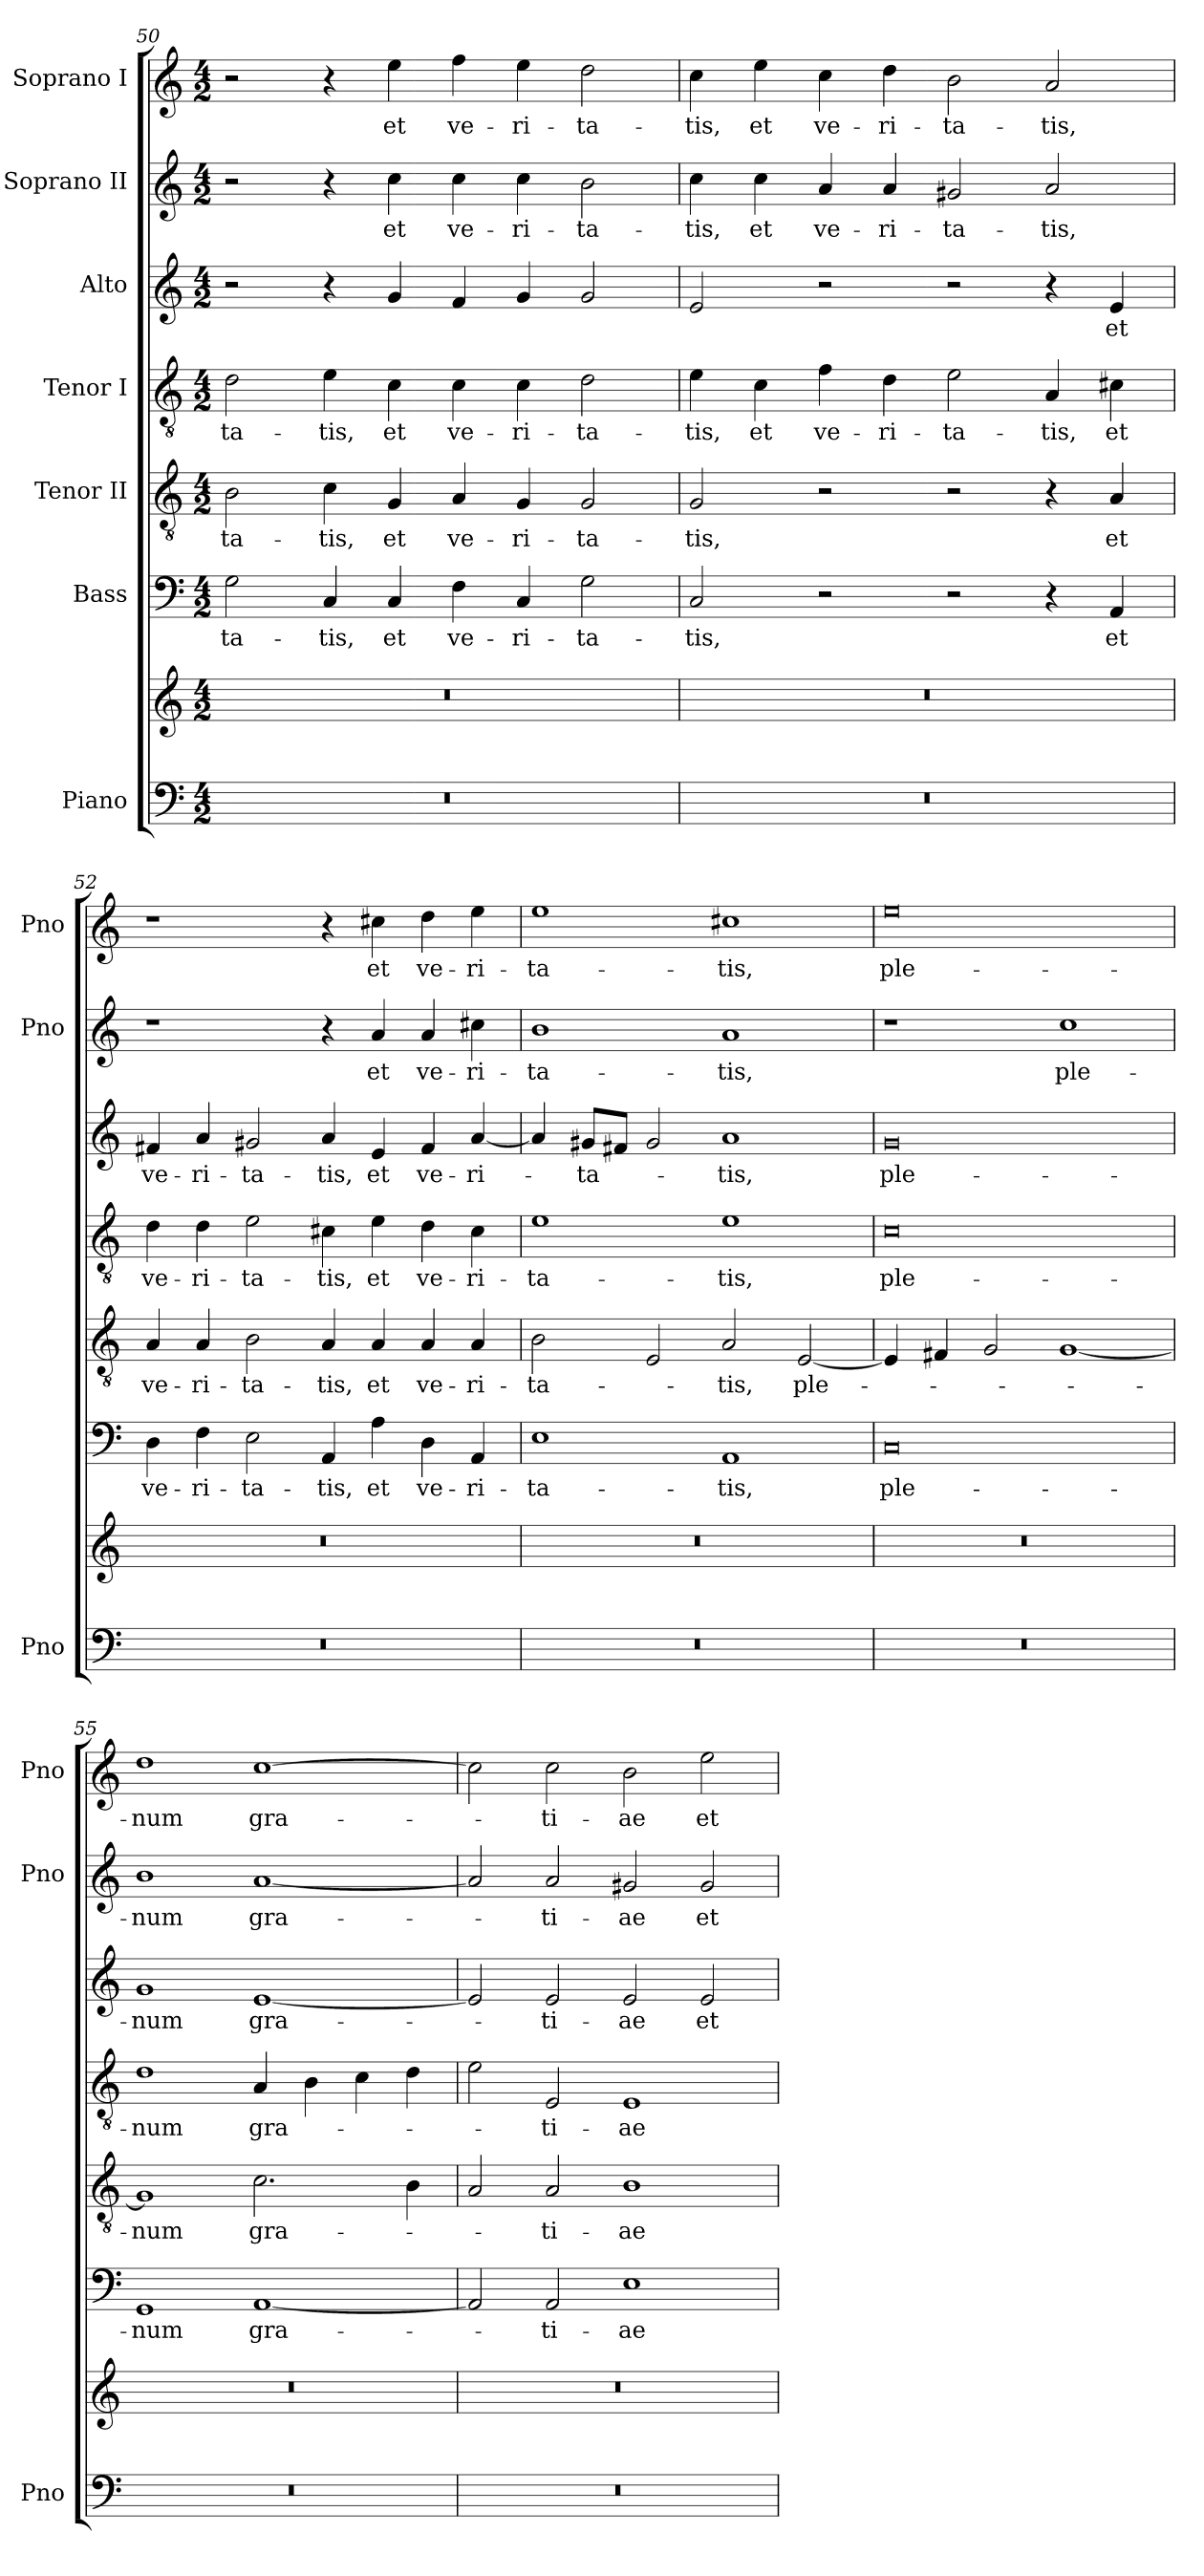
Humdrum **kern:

**kern	**kern	**kern	**text	**kern	**text	**kern	**text	**kern	**text	**kern	**text	**kern	**text
*part7	*part7	*part6	*part6	*part5	*part5	*part4	*part4	*part3	*part3	*part2	*part2	*part1	*part1
*staff8	*staff7	*staff6	*staff6	*staff5	*staff5	*staff4	*staff4	*staff3	*staff3	*staff2	*staff2	*staff1	*staff1
*I"Piano	*	*I"Bass	*	*I"Tenor II	*	*I"Tenor I	*	*I"Alto	*	*I"Soprano II	*	*I"Soprano I	*
*I'Pno	*	*	*	*	*	*	*	*	*	*I'Pno	*	*I'Pno	*
*clefF4	*clefG2	*clefF4	*	*clefGv2	*	*clefGv2	*	*clefG2	*	*clefG2	*	*clefG2	*
*k[]	*k[]	*k[]	*	*k[]	*	*k[]	*	*k[]	*	*k[]	*	*k[]	*
*C:	*C:	*C:	*	*C:	*	*C:	*	*C:	*	*C:	*	*C:	*
*M4/2	*M4/2	*M4/2	*	*M4/2	*	*M4/2	*	*M4/2	*	*M4/2	*	*M4/2	*
=50	=50	=50	=50	=50	=50	=50	=50	=50	=50	=50	=50	=50	=50
0r	0r	2G\	-ta-	2B\	-ta-	2d\	-ta-	2r	.	2r	.	2r	.
.	.	4C/	-tis,	4c\	-tis,	4e\	-tis,	4r	.	4r	.	4r	.
.	.	4C/	et	4G/	et	4c\	et	4g/	.	4cc\	et	4ee\	et
.	.	4F\	ve-	4A/	ve-	4c\	ve-	4f/	.	4cc\	ve-	4ff\	ve-
.	.	4C/	-ri-	4G/	-ri-	4c\	-ri-	4g/	.	4cc\	-ri-	4ee\	-ri-
.	.	2G\	-ta-	2G/	-ta-	2d\	-ta-	2g/	.	2b\	-ta-	2dd\	-ta-
=51	=51	=51	=51	=51	=51	=51	=51	=51	=51	=51	=51	=51	=51
0r	0r	2C/	-tis,	2G/	-tis,	4e\	-tis,	2e/	.	4cc\	-tis,	4cc\	-tis,
.	.	.	.	.	.	4c\	et	.	.	4cc\	et	4ee\	et
.	.	2r	.	2r	.	4f\	ve-	2r	.	4a/	ve-	4cc\	ve-
.	.	.	.	.	.	4d\	-ri-	.	.	4a/	-ri-	4dd\	-ri-
.	.	2r	.	2r	.	2e\	-ta-	2r	.	2g#X/	-ta-	2b\	-ta-
.	.	4r	.	4r	.	4A/	-tis,	4r	.	2a/	-tis,	2a/	-tis,
.	.	4AA/	et	4A/	et	4c#X\	et	4e/	et	.	.	.	.
!!LO:PB:g=z
=52	=52	=52	=52	=52	=52	=52	=52	=52	=52	=52	=52	=52	=52
0r	0r	4D\	ve-	4A/	ve-	4d\	ve-	4f#X/	ve-	1r	.	1r	.
.	.	4F\	-ri-	4A/	-ri-	4d\	-ri-	4a/	-ri-	.	.	.	.
.	.	2E\	-ta-	2B\	-ta-	2e\	-ta-	2g#X/	-ta-	.	.	.	.
.	.	4AA/	-tis,	4A/	-tis,	4c#X\	-tis,	4a/	-tis,	4r	.	4r	.
.	.	4A\	et	4A/	et	4e\	et	4e/	et	4a/	et	4cc#X\	et
.	.	4D\	ve-	4A/	ve-	4d\	ve-	4f#/	ve-	4a/	-ve-	4dd\	ve-
.	.	4AA/	-ri-	4A/	-ri-	4c#\	-ri-	[4a/	-ri-	4cc#X\	-ri-	4ee\	-ri-
=53	=53	=53	=53	=53	=53	=53	=53	=53	=53	=53	=53	=53	=53
0r	0r	1E	-­ta-	2B\	-­ta-	1e	-­ta-	4a/]	.	1b	-­ta-	1ee	-­ta-
.	.	.	.	.	.	.	.	8g#X/L	-­ta-	.	.	.	.
.	.	.	.	.	.	.	.	8f#X/J	.	.	.	.	.
.	.	.	.	2E/	.	.	.	2g#/	.	.	.	.	.
.	.	1AA	-tis,	2A/	-tis,	1e	-tis,	1a	-tis,	1a	-tis,	1cc#X	-tis,
.	.	.	.	[2E/	ple-	.	.	.	.	.	.	.	.
=54	=54	=54	=54	=54	=54	=54	=54	=54	=54	=54	=54	=54	=54
0r	0r	0C	ple-	4E/]	.	0c	ple-	0g	ple-	1r	.	0ee	ple-
.	.	.	.	4F#X/	.	.	.	.	.	.	.	.	.
.	.	.	.	2G/	.	.	.	.	.	.	.	.	.
.	.	.	.	[1G	.	.	.	.	.	1cc	ple-	.	.
=55	=55	=55	=55	=55	=55	=55	=55	=55	=55	=55	=55	=55	=55
0r	0r	1GG	-num	1G]	-num	1d	-num	1g	-num	1b	-num	1dd	-num
.	.	[1AA	gra-	2.c\	gra-	4A/	gra-	[1e	gra-	[1a	gra-	[1cc	gra-
.	.	.	.	.	.	4B\	.	.	.	.	.	.	.
.	.	.	.	.	.	4c\	.	.	.	.	.	.	.
.	.	.	.	4B\	.	4d\	.	.	.	.	.	.	.
!!LO:LB:g=z
=56	=56	=56	=56	=56	=56	=56	=56	=56	=56	=56	=56	=56	=56
0r	0r	2AA/]	.	2A/	.	2e\	.	2e/]	.	2a/]	.	2cc\]	.
.	.	2AA/	-ti-	2A/	-ti-	2E/	-ti-	2e/	-ti-	2a/	-ti-	2cc\	-ti-
.	.	1E	-ae	1B	-ae	1E	-ae	2e/	-ae	2g#X/	-ae	2b\	-ae
.	.	.	.	.	.	.	.	2e/	et	2g#/	et	2ee\	et
=	=	=	=	=	=	=	=	=	=	=	=	=	=
*-	*-	*-	*-	*-	*-	*-	*-	*-	*-	*-	*-	*-	*-
